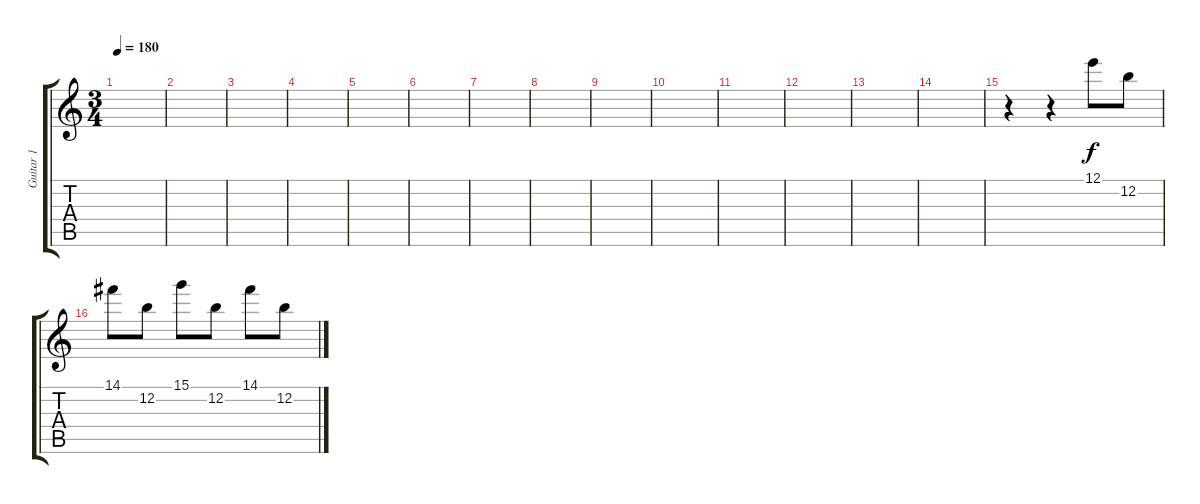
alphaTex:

\track ("Guitar 1" "Guitar 1") {instrument acousticguitarnylon}
\staff {score tabs}
\tuning (E4 B3 G3 D3 A2 E2) {hide}
\ts (3 4)
\tempo 180
\clef g2
\ks c
|
|
|
|
|
|
|
|
|
|
|
|
|
|
r.4 r.4 12.1.8 12.2.8 |
14.1.8 12.2.8 15.1.8 12.2.8 14.1.8 12.2.8
